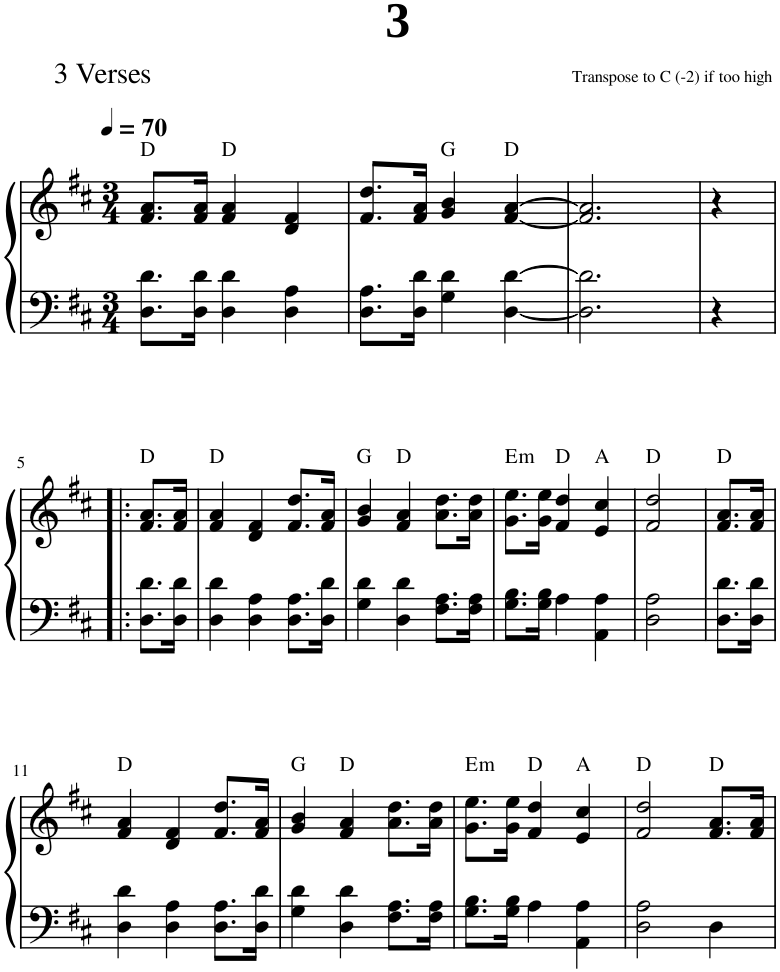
**kern	**kern	**harte
*part1	*part1	*part1
*staff2	*staff1	*
*I"Piano	*	*
*I'Pno.	*	*
*clefF4	*clefG2	*
*k[f#c#]	*k[f#c#]	*
*M3/4	*M3/4	*
*MM70	*MM70	*
=1	=1	=1
8.D\ 8.d\L	8.f#/ 8.a/L	D:maj
16D\ 16d\Jk	16f#/ 16a/Jk	.
4D\ 4d\	4f#/ 4a/	D:maj
4D\ 4A\	4d/ 4f#/	.
=2	=2	=2
8.D\ 8.A\L	8.f#/ 8.dd/L	.
16D\ 16d\Jk	16f#/ 16a/Jk	.
4G\ 4d\	4g/ 4b/	G:maj
[4D\ [4d\	[4f#/ [4a/	D:maj
=3	=3	=3
2.D\] 2.d\]	2.f#/] 2.a/]	.
=4	=4	=4
4r	4r	.
!!LO:LB:g=z
=5!|:	=5!|:	=5!|:
8.D\ 8.d\L	8.f#/ 8.a/L	D:maj
16D\ 16d\Jk	16f#/ 16a/Jk	.
=6	=6	=6
4D\ 4d\	4f#/ 4a/	D:maj
4D\ 4A\	4d/ 4f#/	.
8.D\ 8.A\L	8.f#/ 8.dd/L	.
16D\ 16d\Jk	16f#/ 16a/Jk	.
=7	=7	=7
4G\ 4d\	4g/ 4b/	G:maj
4D\ 4d\	4f#/ 4a/	D:maj
8.F#\ 8.A\L	8.a\ 8.dd\L	.
16F#\ 16A\Jk	16a\ 16dd\Jk	.
=8	=8	=8
!	!	!LO:H:kt=m
8.G\ 8.B\L	8.g\ 8.ee\L	E:min
16G\ 16B\Jk	16g\ 16ee\Jk	.
4A\	4f#/ 4dd/	D:maj
4AA\ 4A\	4e/ 4cc#/	A:maj
=9	=9	=9
2D\ 2A\	2f#/ 2dd/	D:maj
=10	=10	=10
8.D\ 8.d\L	8.f#/ 8.a/L	D:maj
16D\ 16d\Jk	16f#/ 16a/Jk	.
!!LO:LB:g=z
=11	=11	=11
4D\ 4d\	4f#/ 4a/	D:maj
4D\ 4A\	4d/ 4f#/	.
8.D\ 8.A\L	8.f#/ 8.dd/L	.
16D\ 16d\Jk	16f#/ 16a/Jk	.
=12	=12	=12
4G\ 4d\	4g/ 4b/	G:maj
4D\ 4d\	4f#/ 4a/	D:maj
8.F#\ 8.A\L	8.a\ 8.dd\L	.
16F#\ 16A\Jk	16a\ 16dd\Jk	.
=13	=13	=13
!	!	!LO:H:kt=m
8.G\ 8.B\L	8.g\ 8.ee\L	E:min
16G\ 16B\Jk	16g\ 16ee\Jk	.
4A\	4f#/ 4dd/	D:maj
4AA\ 4A\	4e/ 4cc#/	A:maj
=14	=14	=14
2D\ 2A\	2f#/ 2dd/	D:maj
4D\	8.f#/ 8.a/L	D:maj
.	16f#/ 16a/Jk	.
=	=	=
*-	*-	*-
